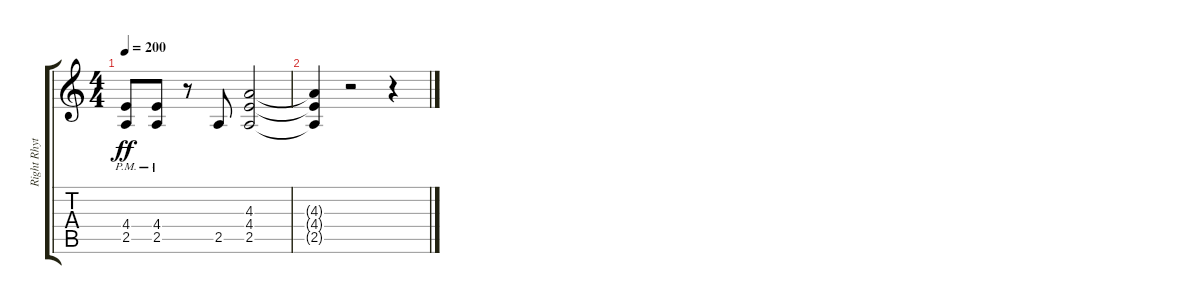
\track ("Right Rhythm Gtr" "Right Rhyt") {mute instrument distortionguitar}
\staff {score tabs}
\tuning (D4 A3 F3 C3 G2 D2) {hide}
\ts (4 4)
\tempo 200
\clef g2
\ks c
(4.4{pm} 2.5{pm}).8{dy ff} (4.4{pm} 2.5{pm}).8 r.8 2.5.8 (4.3 4.4 2.5).2 |
(4.3{t} 4.4{t} 2.5{t}).4 r.2 r.4
